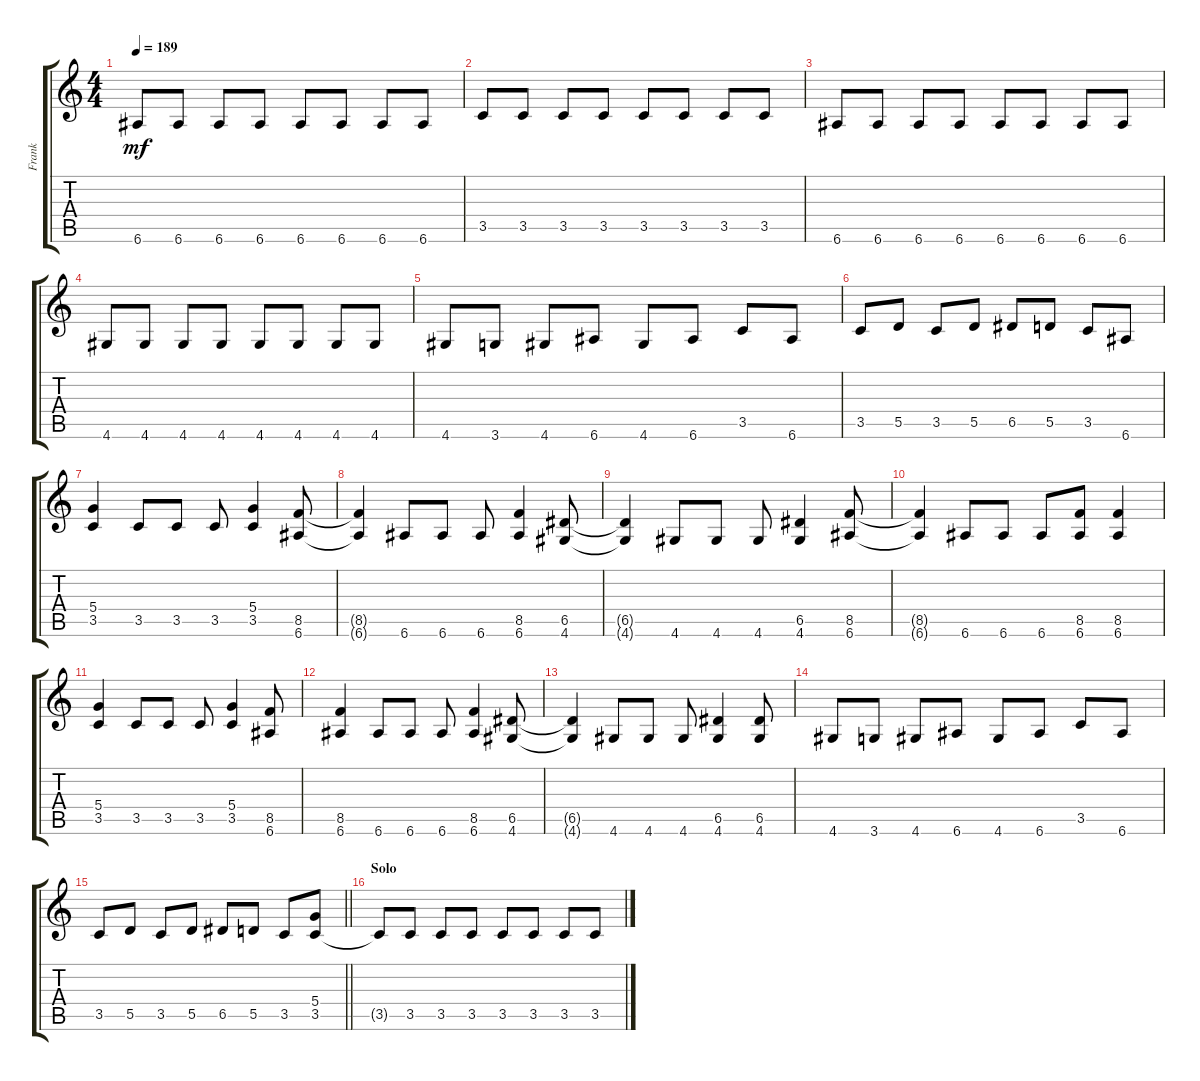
\track ("Frank" "Frank") {instrument overdrivenguitar}
\staff {score tabs}
\tuning (E4 B3 G3 D3 A2 E2) {hide}
\ts (4 4)
\tempo 189
\clef g2
\ks c
6.6.8{dy mf} 6.6.8 6.6.8 6.6.8 6.6.8 6.6.8 6.6.8 6.6.8 |
3.5.8 3.5.8 3.5.8 3.5.8 3.5.8 3.5.8 3.5.8 3.5.8 |
6.6.8 6.6.8 6.6.8 6.6.8 6.6.8 6.6.8 6.6.8 6.6.8 |
4.6.8 4.6.8 4.6.8 4.6.8 4.6.8 4.6.8 4.6.8 4.6.8 |
4.6.8 3.6.8 4.6.8 6.6.8 4.6.8 6.6.8 3.5.8 6.6.8 |
3.5.8 5.5.8 3.5.8 5.5.8 6.5.8 5.5.8 3.5.8 6.6.8 |
(5.4 3.5).4 3.5.8 3.5.8 3.5.8 (5.4 3.5).4 (8.5 6.6).8 |
(8.5{t} 6.6{t}).4 6.6.8 6.6.8 6.6.8 (8.5 6.6).4 (6.5 4.6).8 |
(6.5{t} 4.6{t}).4 4.6.8 4.6.8 4.6.8 (6.5 4.6).4 (8.5 6.6).8 |
(8.5{t} 6.6{t}).4 6.6.8 6.6.8 6.6.8 (8.5 6.6).8 (8.5 6.6).4 |
(5.4 3.5).4 3.5.8 3.5.8 3.5.8 (5.4 3.5).4 (8.5 6.6).8 |
(8.5 6.6).4 6.6.8 6.6.8 6.6.8 (8.5 6.6).4 (6.5 4.6).8 |
(6.5{t} 4.6{t}).4 4.6.8 4.6.8 4.6.8 (6.5 4.6).4 (6.5 4.6).8 |
4.6.8 3.6.8 4.6.8 6.6.8 4.6.8 6.6.8 3.5.8 6.6.8 |
\barLineRight lightlight
3.5.8 5.5.8 3.5.8 5.5.8 6.5.8 5.5.8 3.5.8 (5.4 3.5).8 |
\section ("" "Solo")
3.5{t}.8 3.5.8 3.5.8 3.5.8 3.5.8 3.5.8 3.5.8 3.5.8
